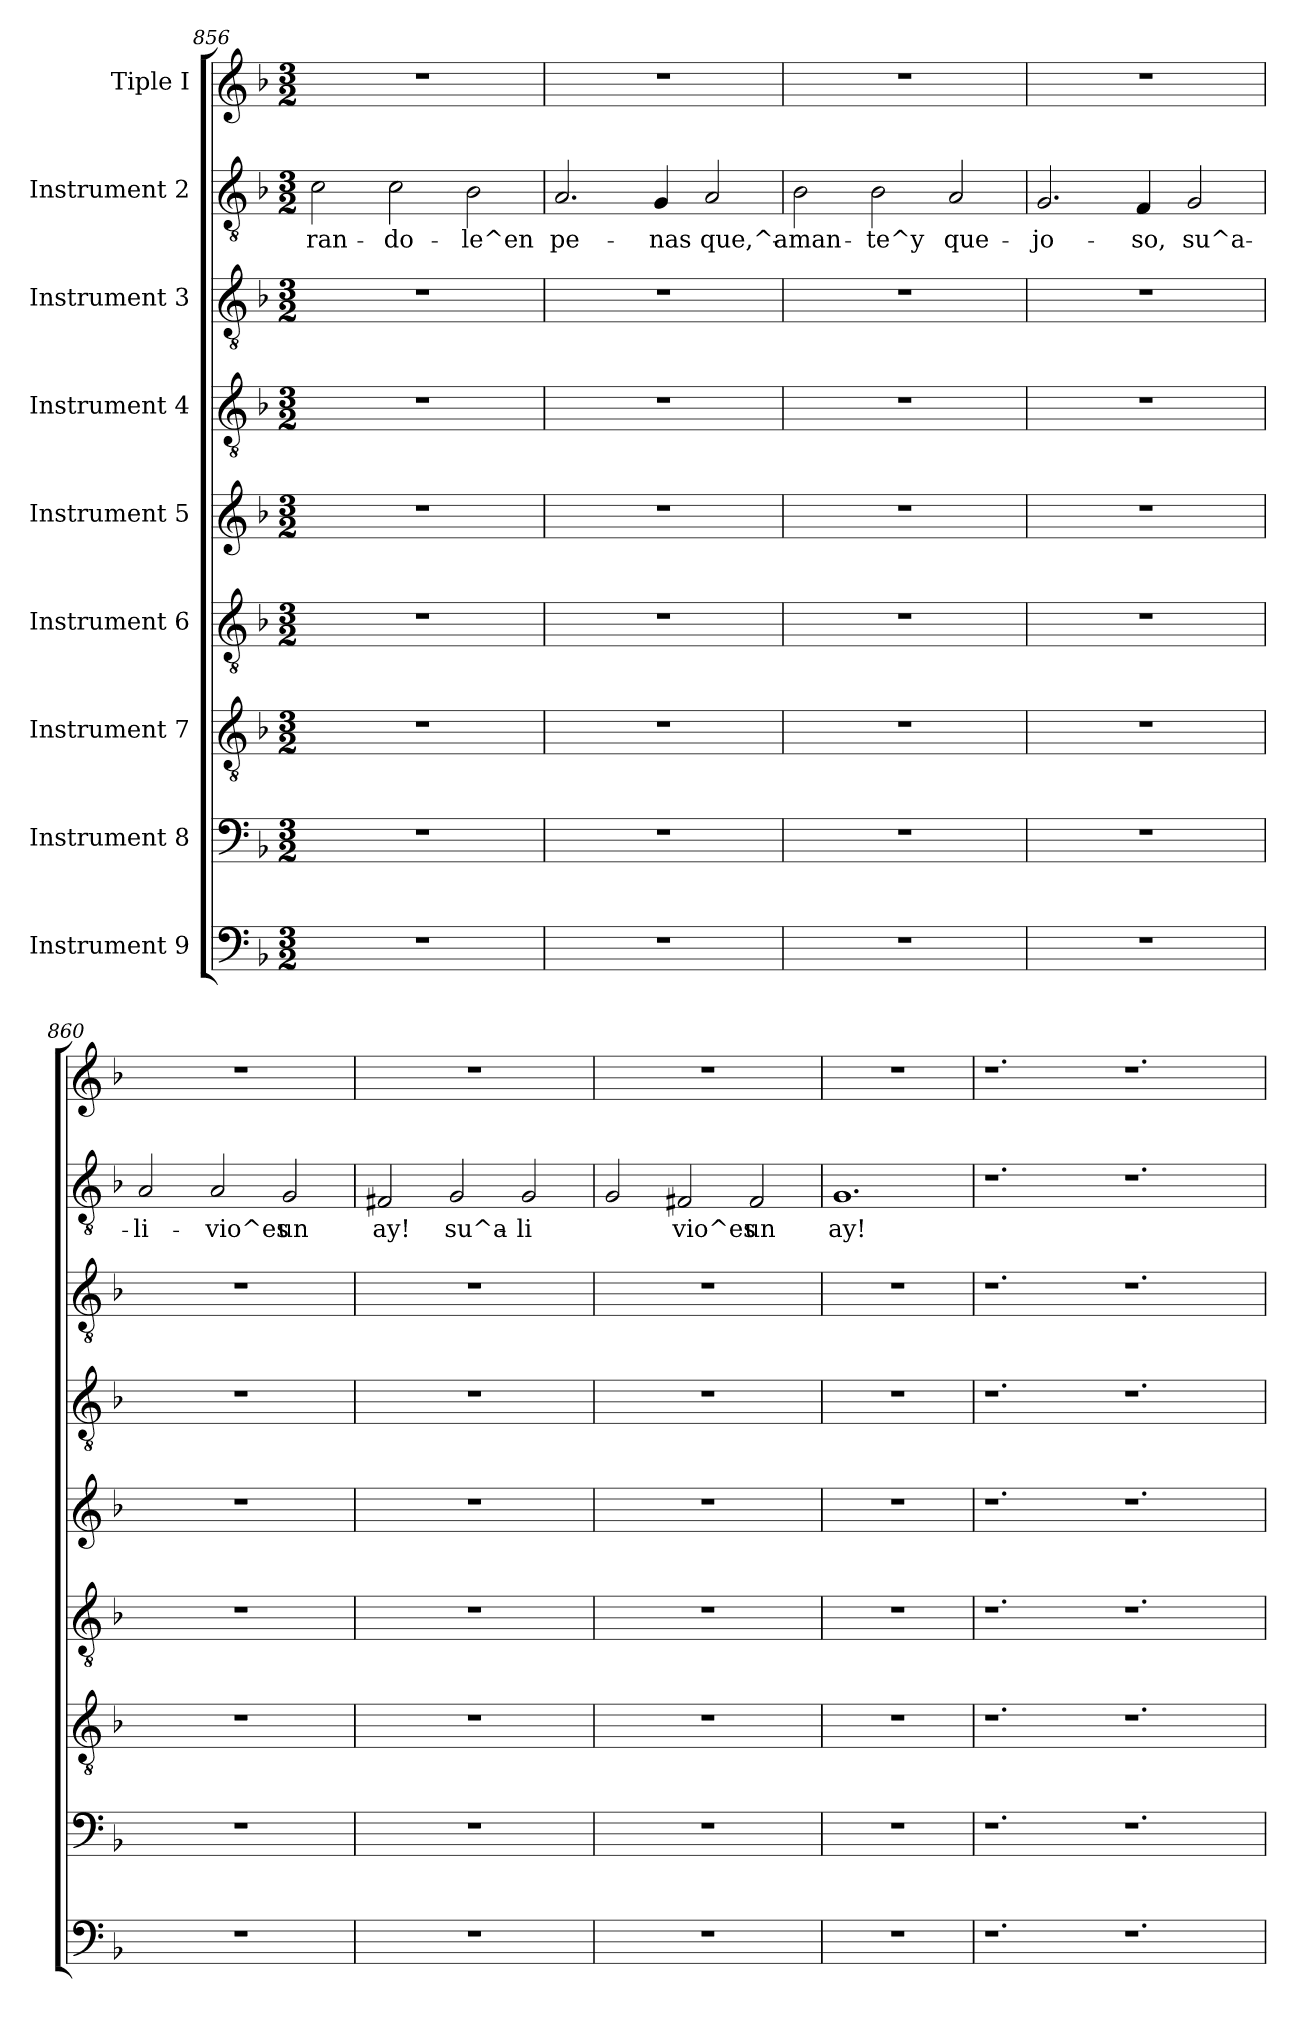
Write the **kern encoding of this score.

**kern	**kern	**kern	**kern	**kern	**kern	**kern	**kern	**text	**kern
*part9	*part8	*part7	*part6	*part5	*part4	*part3	*part2	*part2	*part1
*staff9	*staff8	*staff7	*staff6	*staff5	*staff4	*staff3	*staff2	*staff2	*staff1
*I"Instrument 9	*I"Instrument 8	*I"Instrument 7	*I"Instrument 6	*I"Instrument 5	*I"Instrument 4	*I"Instrument 3	*I"Instrument 2	*	*I"Tiple I
!!LO:LB:g=z
*clefF4	*clefF4	*clefGv2	*clefGv2	*clefG2	*clefGv2	*clefGv2	*clefGv2	*	*clefG2
*k[b-]	*k[b-]	*k[b-]	*k[b-]	*k[b-]	*k[b-]	*k[b-]	*k[b-]	*	*k[b-]
*F:	*F:	*F:	*F:	*F:	*F:	*F:	*F:	*	*F:
*M3/2	*M3/2	*M3/2	*M3/2	*M3/2	*M3/2	*M3/2	*M3/2	*	*M3/2
=856	=856	=856	=856	=856	=856	=856	=856	=856	=856
!	!	!	!	!	!	!	!	!LO:LY:b:cj	!
1.r	1.r	1.r	1.r	1.r	1.r	1.r	2c\	-ran-	1.r
!	!	!	!	!	!	!	!	!LO:LY:b:cj	!
.	.	.	.	.	.	.	2c\	-do-	.
!	!	!	!	!	!	!	!	!LO:LY:b:cj	!
.	.	.	.	.	.	.	2B-\	-le^en	.
=857	=857	=857	=857	=857	=857	=857	=857	=857	=857
!	!	!	!	!	!	!	!	!LO:LY:b:cj	!
1.r	1.r	1.r	1.r	1.r	1.r	1.r	2.A/	pe-	1.r
!	!	!	!	!	!	!	!	!LO:LY:b:cj	!
.	.	.	.	.	.	.	4G/	-nas	.
!	!	!	!	!	!	!	!	!LO:LY:b:cj	!
.	.	.	.	.	.	.	2A/	que,^a-	.
=858	=858	=858	=858	=858	=858	=858	=858	=858	=858
!	!	!	!	!	!	!	!	!LO:LY:b:cj	!
1.r	1.r	1.r	1.r	1.r	1.r	1.r	2B-\	-man-	1.r
!	!	!	!	!	!	!	!	!LO:LY:b:cj	!
.	.	.	.	.	.	.	2B-\	-te^y	.
!	!	!	!	!	!	!	!	!LO:LY:b:cj	!
.	.	.	.	.	.	.	2A/	que-	.
=859	=859	=859	=859	=859	=859	=859	=859	=859	=859
!	!	!	!	!	!	!	!	!LO:LY:b:cj	!
1.r	1.r	1.r	1.r	1.r	1.r	1.r	2.G/	-jo-	1.r
!	!	!	!	!	!	!	!	!LO:LY:b:cj	!
.	.	.	.	.	.	.	4F/	-so,	.
!	!	!	!	!	!	!	!	!LO:LY:b:cj	!
.	.	.	.	.	.	.	2G/	su^a-	.
=860	=860	=860	=860	=860	=860	=860	=860	=860	=860
!	!	!	!	!	!	!	!	!LO:LY:b:cj	!
1.r	1.r	1.r	1.r	1.r	1.r	1.r	2A/	-li-	1.r
!	!	!	!	!	!	!	!	!LO:LY:b:cj	!
.	.	.	.	.	.	.	2A/	-vio^es	.
!	!	!	!	!	!	!	!	!LO:LY:b:cj	!
.	.	.	.	.	.	.	2G/	un	.
=861	=861	=861	=861	=861	=861	=861	=861	=861	=861
!	!	!	!	!	!	!	!	!LO:LY:b:cj	!
1.r	1.r	1.r	1.r	1.r	1.r	1.r	2F#X/	ay!	1.r
!	!	!	!	!	!	!	!	!LO:LY:b:cj	!
.	.	.	.	.	.	.	2G/	su^a-	.
!	!	!	!	!	!	!	!	!LO:LY:b:cj	!
.	.	.	.	.	.	.	2G/	-li-	.
!!LO:LB:g=z
=862	=862	=862	=862	=862	=862	=862	=862	=862	=862
!	!	!	!	!	!	!	!	!LO:LY:b:cj	!
1.r	1.r	1.r	1.r	1.r	1.r	1.r	2G/	--	1.r
!	!	!	!	!	!	!	!	!LO:LY:b:cj	!
.	.	.	.	.	.	.	2F#X/	-vio^es	.
!	!	!	!	!	!	!	!	!LO:LY:b:cj	!
.	.	.	.	.	.	.	2F#/	un	.
=863	=863	=863	=863	=863	=863	=863	=863	=863	=863
!	!	!	!	!	!	!	!	!LO:LY:b:cj	!
1.r	1.r	1.r	1.r	1.r	1.r	1.r	1.G	ay!	1.r
=864	=864	=864	=864	=864	=864	=864	=864	=864	=864
1.r	1.r	1.r	1.r	1.r	1.r	1.r	1.r	.	1.r
1.r	1.r	1.r	1.r	1.r	1.r	1.r	1.r	.	1.r
=	=	=	=	=	=	=	=	=	=
*-	*-	*-	*-	*-	*-	*-	*-	*-	*-
